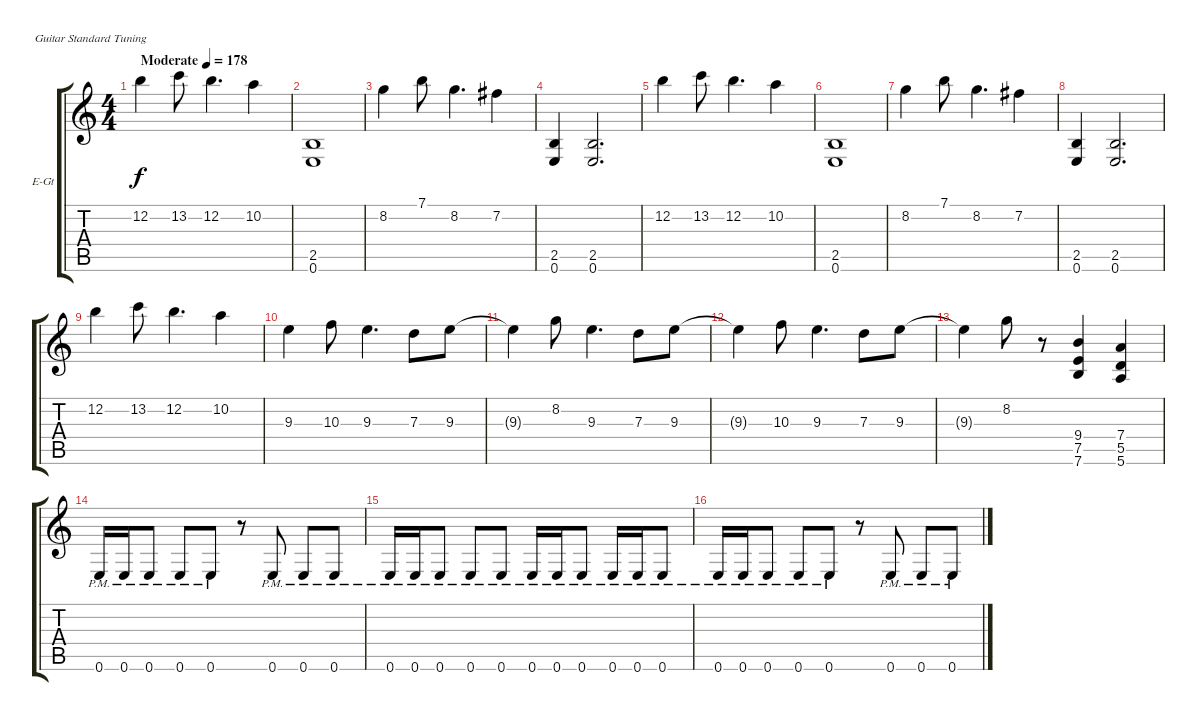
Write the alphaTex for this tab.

\bracketExtendMode groupsimilarinstruments
\firstSystemTrackNameOrientation horizontal
\otherSystemsTrackNameOrientation horizontal
\track ("Kirk Hammet" "E-Gt") {instrument distortionguitar}
\staff {score tabs}
\tuning (E4 B3 G3 D3 A2 E2)
\ts (4 4)
\beaming (8 2 2 2 2)
\tempo (178 "Moderate")
\clef g2
\ks c
12.2.4{dy f instrument distortionguitar} 13.2.8 12.2.4{d} 10.2.4 |
(2.5 0.6).1 |
8.2.4 7.1.8 8.2.4{d} 7.2.4 |
(2.5 0.6).4 (2.5 0.6).2{d} |
12.2.4 13.2.8 12.2.4{d} 10.2.4 |
(2.5 0.6).1 |
8.2.4 7.1.8 8.2.4{d} 7.2.4 |
(2.5 0.6).4 (2.5 0.6).2{d} |
12.2.4 13.2.8 12.2.4{d} 10.2.4 |
9.3.4 10.3.8 9.3.4{d} 7.3.8 9.3.8 |
9.3{t}.4 8.2.8 9.3.4{d} 7.3.8 9.3.8 |
9.3{t}.4 10.3.8 9.3.4{d} 7.3.8 9.3.8 |
9.3{t}.4 8.2.8 r.8 (9.4 7.5 7.6).4 (7.4 5.5 5.6).4 |
0.6{pm}.16 0.6{pm}.16 0.6{pm}.8 0.6{pm}.8 0.6{pm}.8 r.8 0.6{pm}.8 0.6{pm}.8 0.6{pm}.8 |
0.6{pm}.16 0.6{pm}.16 0.6{pm}.8 0.6{pm}.8 0.6{pm}.8 0.6{pm}.16 0.6{pm}.16 0.6{pm}.8 0.6{pm}.16 0.6{pm}.16 0.6{pm}.8 |
0.6{pm}.16 0.6{pm}.16 0.6{pm}.8 0.6{pm}.8 0.6{pm}.8 r.8 0.6{pm}.8 0.6{pm}.8 0.6{pm}.8
